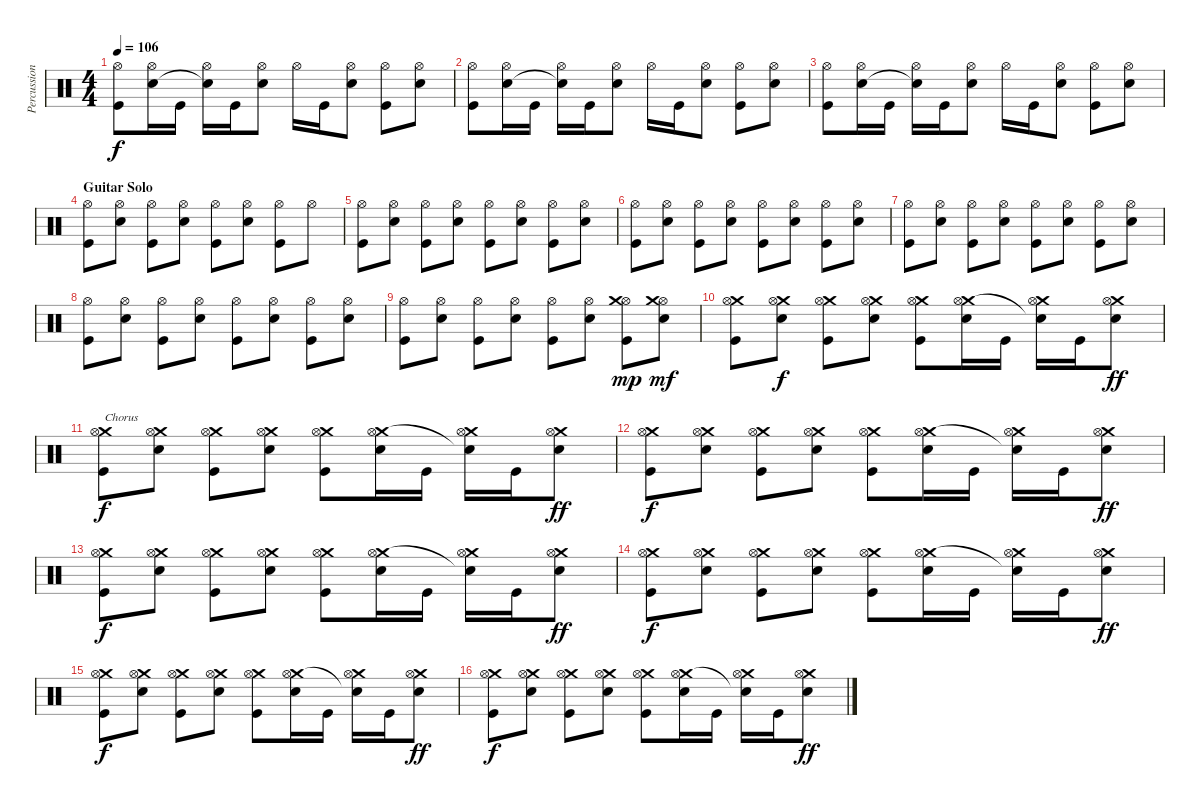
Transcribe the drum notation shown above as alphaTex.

\track ("Percussion" "Percussion") {instrument percussion}
\staff {score}
\articulation defaults
\ts (4 4)
\tempo 106
\clef neutral
\ks c
("Hi-Hat (open)" "Kick (hit)").8{dy f} ("Hi-Hat (open)" "Electric Snare (hit)").16 "Kick (hit)".16 ("Hi-Hat (open)" "Snare (hit)"{t}).16 "Kick (hit)".16 ("Hi-Hat (open)" "Electric Snare (hit)").8 "Hi-Hat (open)".16 "Kick (hit)".16 ("Hi-Hat (open)" "Electric Snare (hit)").8 ("Hi-Hat (open)" "Kick (hit)").8 ("Hi-Hat (open)" "Electric Snare (hit)").8 |
("Hi-Hat (open)" "Kick (hit)").8 ("Hi-Hat (open)" "Electric Snare (hit)").16 "Kick (hit)".16 ("Hi-Hat (open)" "Snare (hit)"{t}).16 "Kick (hit)".16 ("Hi-Hat (open)" "Electric Snare (hit)").8 "Hi-Hat (open)".16 "Kick (hit)".16 ("Hi-Hat (open)" "Electric Snare (hit)").8 ("Hi-Hat (open)" "Kick (hit)").8 ("Hi-Hat (open)" "Electric Snare (hit)").8 |
("Hi-Hat (open)" "Kick (hit)").8 ("Hi-Hat (open)" "Electric Snare (hit)").16 "Kick (hit)".16 ("Hi-Hat (open)" "Snare (hit)"{t}).16 "Kick (hit)".16 ("Hi-Hat (open)" "Electric Snare (hit)").8 "Hi-Hat (open)".16 "Kick (hit)".16 ("Hi-Hat (open)" "Electric Snare (hit)").8 ("Hi-Hat (open)" "Kick (hit)").8 ("Hi-Hat (open)" "Electric Snare (hit)").8 |
\section ("" "Guitar Solo")
("Hi-Hat (open)" "Kick (hit)").8 ("Electric Snare (hit)" "Hi-Hat (open)").8 ("Hi-Hat (open)" "Kick (hit)").8 ("Electric Snare (hit)" "Hi-Hat (open)").8 ("Hi-Hat (open)" "Kick (hit)").8 ("Electric Snare (hit)" "Hi-Hat (open)").8 ("Hi-Hat (open)" "Kick (hit)").8 "Hi-Hat (open)".8 |
("Hi-Hat (open)" "Kick (hit)").8 ("Electric Snare (hit)" "Hi-Hat (open)").8 ("Hi-Hat (open)" "Kick (hit)").8 ("Electric Snare (hit)" "Hi-Hat (open)").8 ("Hi-Hat (open)" "Kick (hit)").8 ("Electric Snare (hit)" "Hi-Hat (open)").8 ("Hi-Hat (open)" "Kick (hit)").8 ("Electric Snare (hit)" "Hi-Hat (open)").8 |
("Hi-Hat (open)" "Kick (hit)").8 ("Electric Snare (hit)" "Hi-Hat (open)").8 ("Hi-Hat (open)" "Kick (hit)").8 ("Electric Snare (hit)" "Hi-Hat (open)").8 ("Hi-Hat (open)" "Kick (hit)").8 ("Electric Snare (hit)" "Hi-Hat (open)").8 ("Hi-Hat (open)" "Kick (hit)").8 ("Electric Snare (hit)" "Hi-Hat (open)").8 |
("Hi-Hat (open)" "Kick (hit)").8 ("Electric Snare (hit)" "Hi-Hat (open)").8 ("Hi-Hat (open)" "Kick (hit)").8 ("Electric Snare (hit)" "Hi-Hat (open)").8 ("Hi-Hat (open)" "Kick (hit)").8 ("Electric Snare (hit)" "Hi-Hat (open)").8 ("Hi-Hat (open)" "Kick (hit)").8 ("Electric Snare (hit)" "Hi-Hat (open)").8 |
("Hi-Hat (open)" "Kick (hit)").8 ("Electric Snare (hit)" "Hi-Hat (open)").8 ("Hi-Hat (open)" "Kick (hit)").8 ("Electric Snare (hit)" "Hi-Hat (open)").8 ("Hi-Hat (open)" "Kick (hit)").8 ("Electric Snare (hit)" "Hi-Hat (open)").8 ("Hi-Hat (open)" "Kick (hit)").8 ("Electric Snare (hit)" "Hi-Hat (open)").8 |
("Hi-Hat (open)" "Kick (hit)").8 ("Electric Snare (hit)" "Hi-Hat (open)").8 ("Hi-Hat (open)" "Kick (hit)").8 ("Electric Snare (hit)" "Hi-Hat (open)").8 ("Hi-Hat (open)" "Kick (hit)").8 ("Electric Snare (hit)" "Hi-Hat (open)").8 ("Hi-Hat (open)" "Crash medium (hit)" "Kick (hit)").8{dy mp} ("Electric Snare (hit)" "Hi-Hat (open)" "Crash medium (hit)").8{dy mf} |
("Crash medium (hit)" "Hi-Hat (open)" "Kick (hit)").8 ("Crash medium (hit)" "Electric Snare (hit)" "Hi-Hat (open)").8{dy f} ("Crash medium (hit)" "Hi-Hat (open)" "Kick (hit)").8 ("Crash medium (hit)" "Electric Snare (hit)" "Hi-Hat (open)").8 ("Crash medium (hit)" "Hi-Hat (open)" "Kick (hit)").8 ("Crash medium (hit)" "Electric Snare (hit)" "Hi-Hat (open)").16 "Kick (hit)".16 ("Crash medium (hit)" "Hi-Hat (open)" "Snare (hit)"{t}).16 "Kick (hit)".16 ("Crash medium (hit)" "Electric Snare (hit)" "Hi-Hat (open)").8{dy ff} |
("Crash medium (hit)" "Hi-Hat (open)" "Kick (hit)").8{txt "Chorus" dy f} ("Crash medium (hit)" "Electric Snare (hit)" "Hi-Hat (open)").8 ("Crash medium (hit)" "Hi-Hat (open)" "Kick (hit)").8 ("Crash medium (hit)" "Electric Snare (hit)" "Hi-Hat (open)").8 ("Crash medium (hit)" "Hi-Hat (open)" "Kick (hit)").8 ("Crash medium (hit)" "Electric Snare (hit)" "Hi-Hat (open)").16 "Kick (hit)".16 ("Crash medium (hit)" "Hi-Hat (open)" "Snare (hit)"{t}).16 "Kick (hit)".16 ("Crash medium (hit)" "Electric Snare (hit)" "Hi-Hat (open)").8{dy ff} |
("Crash medium (hit)" "Hi-Hat (open)" "Kick (hit)").8{dy f} ("Crash medium (hit)" "Electric Snare (hit)" "Hi-Hat (open)").8 ("Crash medium (hit)" "Hi-Hat (open)" "Kick (hit)").8 ("Crash medium (hit)" "Electric Snare (hit)" "Hi-Hat (open)").8 ("Crash medium (hit)" "Hi-Hat (open)" "Kick (hit)").8 ("Crash medium (hit)" "Electric Snare (hit)" "Hi-Hat (open)").16 "Kick (hit)".16 ("Crash medium (hit)" "Hi-Hat (open)" "Snare (hit)"{t}).16 "Kick (hit)".16 ("Crash medium (hit)" "Electric Snare (hit)" "Hi-Hat (open)").8{dy ff} |
("Crash medium (hit)" "Hi-Hat (open)" "Kick (hit)").8{dy f} ("Crash medium (hit)" "Electric Snare (hit)" "Hi-Hat (open)").8 ("Crash medium (hit)" "Hi-Hat (open)" "Kick (hit)").8 ("Crash medium (hit)" "Electric Snare (hit)" "Hi-Hat (open)").8 ("Crash medium (hit)" "Hi-Hat (open)" "Kick (hit)").8 ("Crash medium (hit)" "Electric Snare (hit)" "Hi-Hat (open)").16 "Kick (hit)".16 ("Crash medium (hit)" "Hi-Hat (open)" "Snare (hit)"{t}).16 "Kick (hit)".16 ("Crash medium (hit)" "Electric Snare (hit)" "Hi-Hat (open)").8{dy ff} |
("Crash medium (hit)" "Hi-Hat (open)" "Kick (hit)").8{dy f} ("Crash medium (hit)" "Electric Snare (hit)" "Hi-Hat (open)").8 ("Crash medium (hit)" "Hi-Hat (open)" "Kick (hit)").8 ("Crash medium (hit)" "Electric Snare (hit)" "Hi-Hat (open)").8 ("Crash medium (hit)" "Hi-Hat (open)" "Kick (hit)").8 ("Crash medium (hit)" "Electric Snare (hit)" "Hi-Hat (open)").16 "Kick (hit)".16 ("Crash medium (hit)" "Hi-Hat (open)" "Snare (hit)"{t}).16 "Kick (hit)".16 ("Crash medium (hit)" "Electric Snare (hit)" "Hi-Hat (open)").8{dy ff} |
("Crash medium (hit)" "Hi-Hat (open)" "Kick (hit)").8{dy f} ("Crash medium (hit)" "Electric Snare (hit)" "Hi-Hat (open)").8 ("Crash medium (hit)" "Hi-Hat (open)" "Kick (hit)").8 ("Crash medium (hit)" "Electric Snare (hit)" "Hi-Hat (open)").8 ("Crash medium (hit)" "Hi-Hat (open)" "Kick (hit)").8 ("Crash medium (hit)" "Electric Snare (hit)" "Hi-Hat (open)").16 "Kick (hit)".16 ("Crash medium (hit)" "Hi-Hat (open)" "Snare (hit)"{t}).16 "Kick (hit)".16 ("Crash medium (hit)" "Electric Snare (hit)" "Hi-Hat (open)").8{dy ff} |
("Crash medium (hit)" "Hi-Hat (open)" "Kick (hit)").8{dy f} ("Crash medium (hit)" "Electric Snare (hit)" "Hi-Hat (open)").8 ("Crash medium (hit)" "Hi-Hat (open)" "Kick (hit)").8 ("Crash medium (hit)" "Electric Snare (hit)" "Hi-Hat (open)").8 ("Crash medium (hit)" "Hi-Hat (open)" "Kick (hit)").8 ("Crash medium (hit)" "Electric Snare (hit)" "Hi-Hat (open)").16 "Kick (hit)".16 ("Crash medium (hit)" "Hi-Hat (open)" "Snare (hit)"{t}).16 "Kick (hit)".16 ("Crash medium (hit)" "Electric Snare (hit)" "Hi-Hat (open)").8{dy ff}
